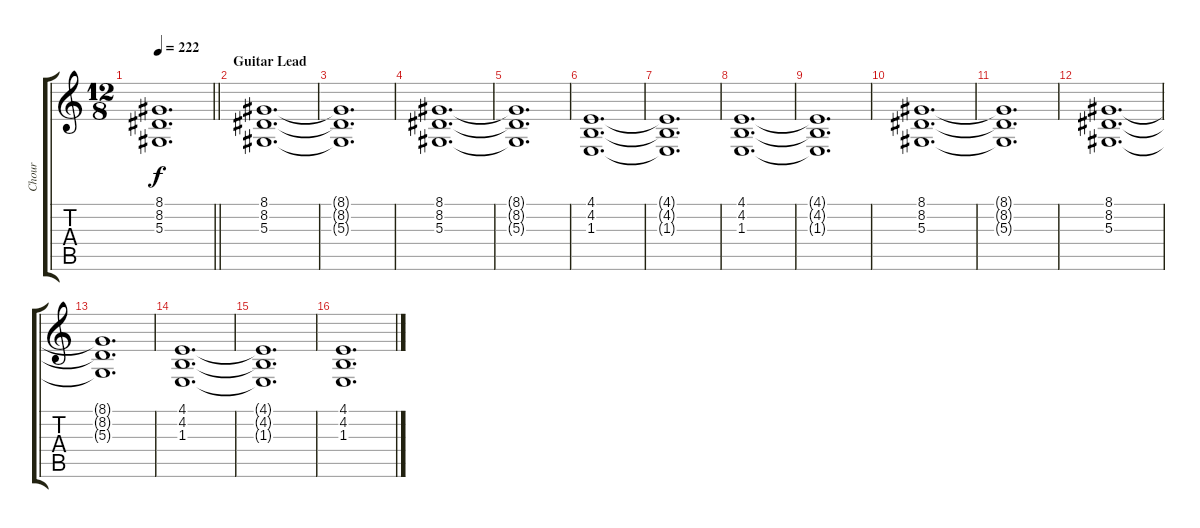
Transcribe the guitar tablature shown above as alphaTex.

\track ("Chour" "Chour") {instrument choiraahs}
\staff {score tabs}
\tuning (C4 G3 Eb3 Bb2 F2 C2) {hide}
\ts (12 8)
\tempo 222
\clef g2
\barLineRight lightlight
\ks c
(8.1{t} 8.2{t} 5.3{t}).1{d dy f} |
\section ("" "Guitar Lead")
(8.1 8.2 5.3).1{d} |
(8.1{t} 8.2{t} 5.3{t}).1{d} |
(8.1 8.2 5.3).1{d} |
(8.1{t} 8.2{t} 5.3{t}).1{d} |
(4.1 4.2 1.3).1{d} |
(4.1{t} 4.2{t} 1.3{t}).1{d} |
(4.1 4.2 1.3).1{d} |
(4.1{t} 4.2{t} 1.3{t}).1{d} |
(8.1 8.2 5.3).1{d} |
(8.1{t} 8.2{t} 5.3{t}).1{d} |
(8.1 8.2 5.3).1{d} |
(8.1{t} 8.2{t} 5.3{t}).1{d} |
(4.1 4.2 1.3).1{d} |
(4.1{t} 4.2{t} 1.3{t}).1{d} |
(4.1 4.2 1.3).1{d}
